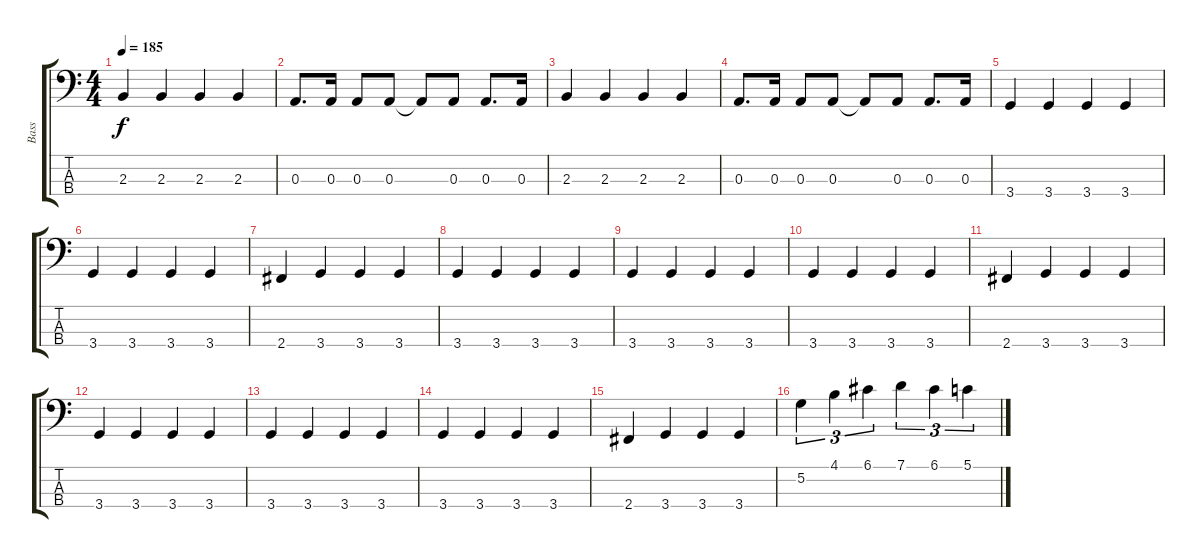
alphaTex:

\track ("Bass" "Bass") {instrument electricbassfinger}
\staff {score tabs}
\tuning (G2 D2 A1 E1) {hide}
\ts (4 4)
\tempo 185
\clef f4
\ks c
2.3.4{dy f} 2.3.4 2.3.4 2.3.4 |
0.3.8{d} 0.3.16 0.3.8 0.3.8 0.3{t}.8 0.3.8 0.3.8{d} 0.3.16 |
2.3.4 2.3.4 2.3.4 2.3.4 |
0.3.8{d} 0.3.16 0.3.8 0.3.8 0.3{t}.8 0.3.8 0.3.8{d} 0.3.16 |
3.4.4 3.4.4 3.4.4 3.4.4 |
3.4.4 3.4.4 3.4.4 3.4.4 |
2.4.4 3.4.4 3.4.4 3.4.4 |
3.4.4 3.4.4 3.4.4 3.4.4 |
3.4.4 3.4.4 3.4.4 3.4.4 |
3.4.4 3.4.4 3.4.4 3.4.4 |
2.4.4 3.4.4 3.4.4 3.4.4 |
3.4.4 3.4.4 3.4.4 3.4.4 |
3.4.4 3.4.4 3.4.4 3.4.4 |
3.4.4 3.4.4 3.4.4 3.4.4 |
2.4.4 3.4.4 3.4.4 3.4.4 |
5.2.4{tu (3 2)} 4.1.4{tu (3 2)} 6.1.4{tu (3 2)} 7.1.4{tu (3 2)} 6.1.4{tu (3 2)} 5.1.4{tu (3 2)}
